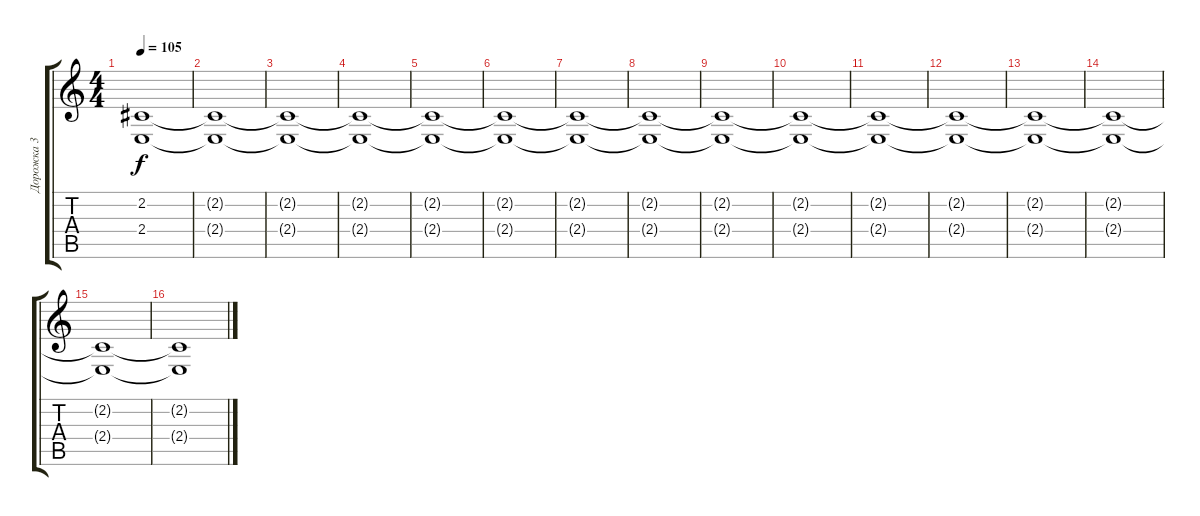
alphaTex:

\track ("Дорожка 3" "Дорожка 3") {instrument flute}
\staff {score tabs}
\tuning (E4 B3 G3 D3 A2 E2) {hide}
\ts (4 4)
\tempo 105
\clef g2
\ks c
(2.2{t} 2.4{t}).1{dy f} |
(2.2{t} 2.4{t}).1 |
(2.2{t} 2.4{t}).1 |
(2.2{t} 2.4{t}).1 |
(2.2{t} 2.4{t}).1 |
(2.2{t} 2.4{t}).1 |
(2.2{t} 2.4{t}).1 |
(2.2{t} 2.4{t}).1 |
(2.2{t} 2.4{t}).1 |
(2.2{t} 2.4{t}).1 |
(2.2{t} 2.4{t}).1 |
(2.2{t} 2.4{t}).1 |
(2.2{t} 2.4{t}).1 |
(2.2{t} 2.4{t}).1 |
(2.2{t} 2.4{t}).1 |
(2.2{t} 2.4{t}).1
